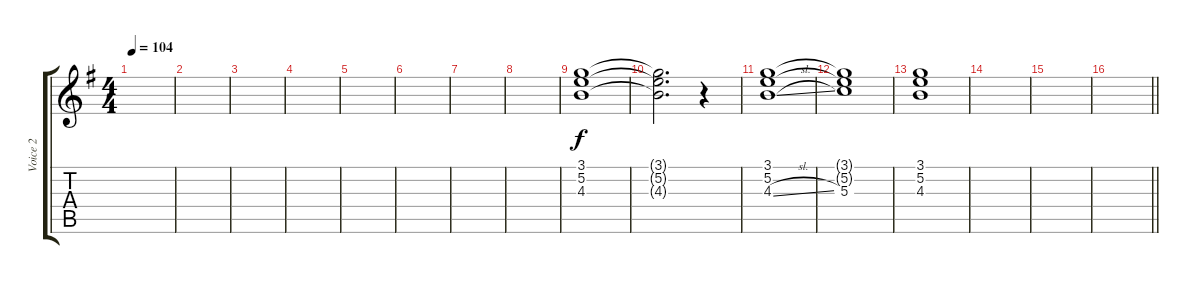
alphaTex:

\track ("Voice 2" "Voice 2") {instrument acousticguitarsteel}
\staff {score tabs}
\tuning (E4 B3 G3 D3 A2 E2) {hide}
\ts (4 4)
\tempo 104
\clef g2
\ks g
|
|
|
|
|
|
|
|
(3.1 5.2 4.3).1 |
(3.1{t} 5.2{t} 4.3{t}).2{d} r.4 |
(3.1 5.2 4.3{sl}).1 |
(3.1{t} 5.2{t} 5.3).1 |
(3.1 5.2 4.3).1 |
|
|
\barLineRight lightlight
